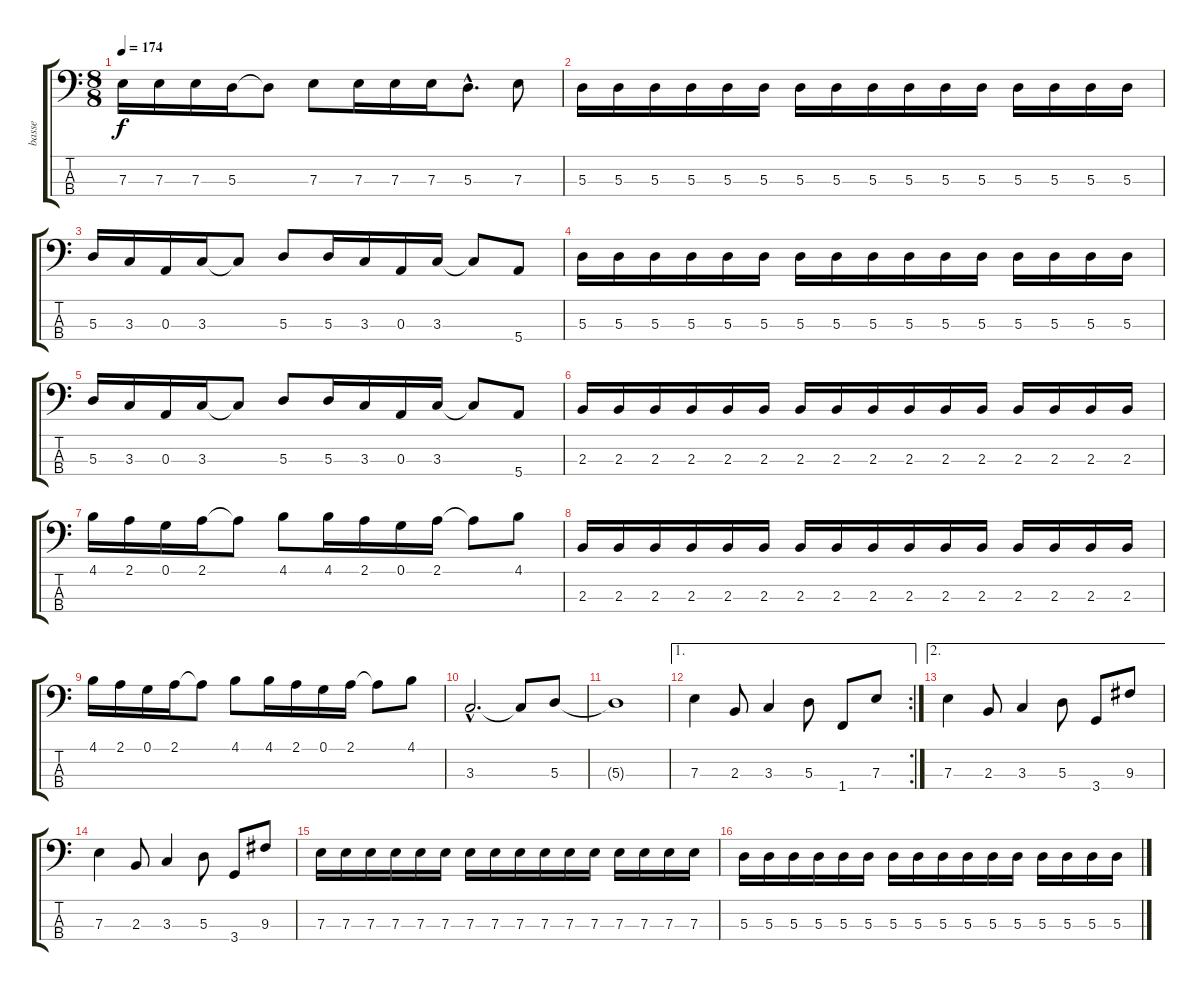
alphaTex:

\track ("basse" "basse") {instrument electricbasspick}
\staff {score tabs}
\tuning (G2 D2 A1 E1) {hide}
\ts (8 8)
\tempo 174
\clef f4
\ks c
7.3.16{dy f} 7.3.16 7.3.16 5.3.16 5.3{t}.8 7.3.8 7.3.16 7.3.16 7.3.16 5.3{hac}.8{d} 7.3.8 |
5.3.16 5.3.16 5.3.16 5.3.16 5.3.16 5.3.16 5.3.16 5.3.16 5.3.16 5.3.16 5.3.16 5.3.16 5.3.16 5.3.16 5.3.16 5.3.16 |
5.3.16 3.3.16 0.3.16 3.3.16 3.3{t}.8 5.3.8 5.3.16 3.3.16 0.3.16 3.3.16 3.3{t}.8 5.4.8 |
5.3.16 5.3.16 5.3.16 5.3.16 5.3.16 5.3.16 5.3.16 5.3.16 5.3.16 5.3.16 5.3.16 5.3.16 5.3.16 5.3.16 5.3.16 5.3.16 |
5.3.16 3.3.16 0.3.16 3.3.16 3.3{t}.8 5.3.8 5.3.16 3.3.16 0.3.16 3.3.16 3.3{t}.8 5.4.8 |
2.3.16 2.3.16 2.3.16 2.3.16 2.3.16 2.3.16 2.3.16 2.3.16 2.3.16 2.3.16 2.3.16 2.3.16 2.3.16 2.3.16 2.3.16 2.3.16 |
4.1.16 2.1.16 0.1.16 2.1.16 2.1{t}.8 4.1.8 4.1.16 2.1.16 0.1.16 2.1.16 2.1{t}.8 4.1.8 |
2.3.16 2.3.16 2.3.16 2.3.16 2.3.16 2.3.16 2.3.16 2.3.16 2.3.16 2.3.16 2.3.16 2.3.16 2.3.16 2.3.16 2.3.16 2.3.16 |
4.1.16 2.1.16 0.1.16 2.1.16 2.1{t}.8 4.1.8 4.1.16 2.1.16 0.1.16 2.1.16 2.1{t}.8 4.1.8 |
3.3{hac}.2{d} 3.3{t}.8 5.3.8 |
5.3{t}.1 |
\ae 1
\rc 2
7.3.4 2.3.8 3.3.4 5.3.8 1.4.8 7.3.8 |
\ae 2
7.3.4 2.3.8 3.3.4 5.3.8 3.4.8 9.3.8 |
7.3.4 2.3.8 3.3.4 5.3.8 3.4.8 9.3.8 |
7.3.16 7.3.16 7.3.16 7.3.16 7.3.16 7.3.16 7.3.16 7.3.16 7.3.16 7.3.16 7.3.16 7.3.16 7.3.16 7.3.16 7.3.16 7.3.16 |
5.3.16 5.3.16 5.3.16 5.3.16 5.3.16 5.3.16 5.3.16 5.3.16 5.3.16 5.3.16 5.3.16 5.3.16 5.3.16 5.3.16 5.3.16 5.3.16
